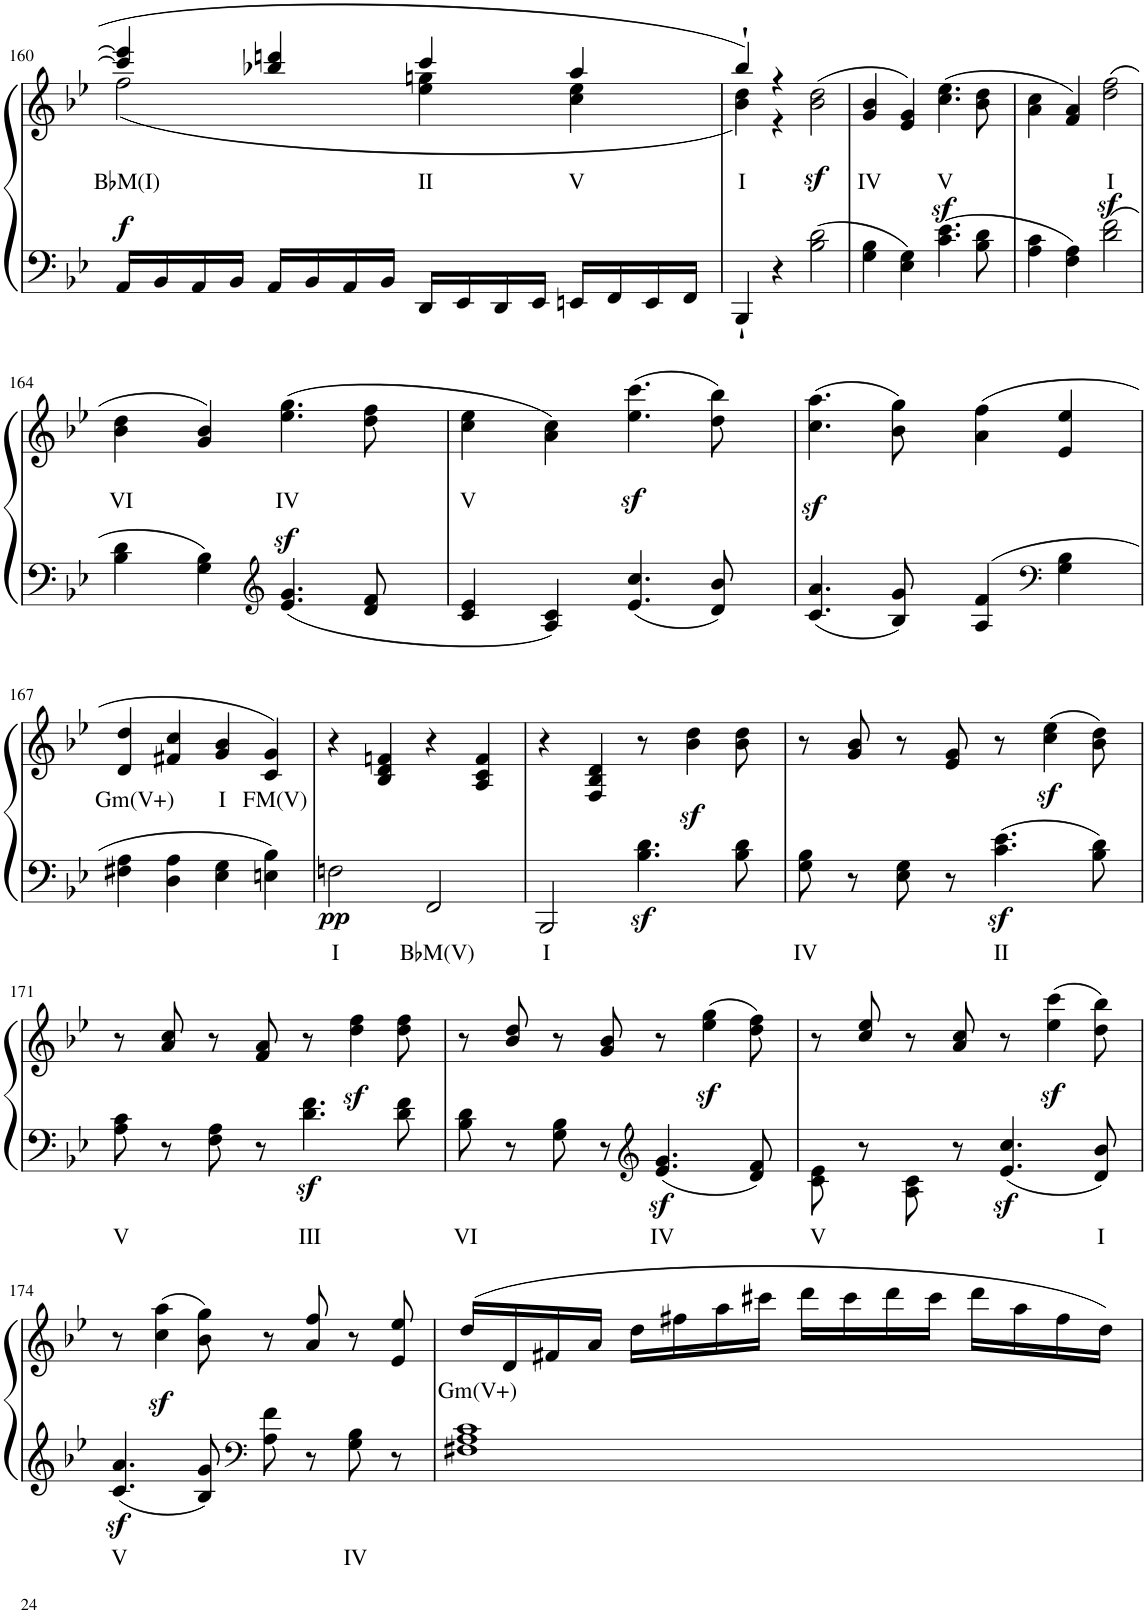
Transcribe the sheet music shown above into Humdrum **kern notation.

**kern	**text	**kern	**text	**dynam
*part1	*part1	*part1	*part1	*part1
*staff2	*staff2	*staff1	*staff1	*staff1/2
*I"Piano	*	*	*	*
*I'Pno	*	*	*	*
!!LO:PB:g=z
*clefF4	*	*clefG2	*	*
*k[b-e-]	*	*k[b-e-]	*	*
*M4/4	*	*M4/4	*	*
*met(c)	*	*met(c)	*	*
=160	=160	=160	=160	=160
*	*	*^	*	*
!	!	!	!	!LO:LY:b	!LO:DY:b
16AA/LL	.	4ccc/] 4eee-/]	(2ff\	B♭M(I)	f
16BB-/	.	.	.	.	.
16AA/	.	.	.	.	.
16BB-/JJ	.	.	.	.	.
16AA/LL	.	4bb-X/ 4dddn/	.	.	.
16BB-/	.	.	.	.	.
16AA/	.	.	.	.	.
16BB-/JJ	.	.	.	.	.
!	!	!	!	!LO:LY:b	!
16DD/LL	.	4ccc/	4ee-\ 4ggn\	II	.
16EE-/	.	.	.	.	.
16DD/	.	.	.	.	.
16EE-/JJ	.	.	.	.	.
!	!	!	!	!LO:LY:b	!
16EEn/LL	.	4aa/	4cc\ 4ee-\	V	.
16FF/	.	.	.	.	.
16EE/	.	.	.	.	.
16FF/JJ	.	.	.	.	.
=161	=161	=161	=161	=161	=161
!	!	!	!	!LO:LY:b	!
4BBB-'`/	.	4bb-'`/	4b-\' 4dd\')	I	.
4r	.	4r	4r	.	.
!	!	!	!	!	!LO:DY:b
2B-\ 2d\	.	(>2b-\ 2dd\	2ryy	.	sf
=162	=162	=162	=162	=162	=162
!	!	!	!	!LO:LY:b	!
*	*	*v	*v	*	*
4G\ 4B-\	.	4g/ 4b-/	IV	.
4E-\ 4G\	.	4e-/ 4g/)	.	.
!	!	!	!LO:LY:b	!
4.c\ 4.e-\	.	(4.cc\z< 4.ee-\z<	V	.
8B-\ 8d\	.	8b-\ 8dd\	.	.
=163	=163	=163	=163	=163
4A\ 4c\	.	4a\ 4cc\	.	.
4F\ 4A\	.	4f/ 4a/)	.	.
!	!	!	!LO:LY:b	!
2d\ 2f\	.	(>2dd\z< 2ff\z<	I	.
!!LO:LB:g=z
=164	=164	=164	=164	=164
!	!	!	!LO:LY:b	!
4B-\ 4d\	.	4b-\ 4dd\	VI	.
4G\ 4B-\	.	4g/ 4b-/)	.	.
*clefG2	*	*	*	*
!	!	!	!LO:LY:b	!
4.e-/ 4.g/	.	(4.ee-\z< 4.gg\z<	IV	.
8d/ 8f/	.	8dd\ 8ff\	.	.
=165	=165	=165	=165	=165
!	!	!	!LO:LY:b	!
4c/ 4e-/	.	4cc\ 4ee-\	V	.
4A/ 4c/	.	4a\ 4cc\)	.	.
4.e-/ 4.cc/	.	(4.ee-\z< 4.ccc\z<	.	.
8d/ 8b-/	.	8dd\ 8bb-\)	.	.
=166	=166	=166	=166	=166
4.c/ 4.a/	.	(4.cc\z< 4.aa\z<	.	.
8B-/ 8g/	.	8b-\ 8gg\)	.	.
4A/ 4f/	.	(4a\ 4ff\	.	.
*clefF4	*	*	*	*
4G\ 4B-\	.	4e-/ 4ee-/	.	.
!!LO:LB:g=z
=167	=167	=167	=167	=167
!	!	!	!LO:LY:b	!
4F#X\ 4A\	.	4d/ 4dd/	Gm(V+)	.
4D\ 4A\	.	4f#X/ 4cc/	.	.
!	!	!	!LO:LY:b	!
4E-\ 4G\	.	4g/ 4b-/	I	.
!	!	!	!LO:LY:b	!
4En\ 4B-\	.	4c/ 4g/)	FM(V)	.
=168	=168	=168	=168	=168
!	!LO:LY:b	!	!	!LO:DY:b=2
2Fn\	I	4r	.	pp
.	.	4B-/ 4d/ 4fn/	.	.
!	!LO:LY:b	!	!	!
2FF/	B♭M(V)	4r	.	.
.	.	4A/ 4c/ 4f/	.	.
=169	=169	=169	=169	=169
!	!LO:LY:b	!	!	!
2BBB-/	I	4r	.	.
.	.	4F/ 4B-/ 4d/	.	.
4.B-\z< 4.d\z<	.	8r	.	.
.	.	4b-\z< 4dd\z<	.	.
8B-\ 8d\	.	8b-\ 8dd\	.	.
=170	=170	=170	=170	=170
*^	*	*	*	*
!	!	!LO:LY:b	!	!	!
*	*	*	*^	*	*
8ryy	8G\ 8B-\	IV	8r	8ryy	.	.
8r	8ryy	.	8ryy	8g/ 8b-/	.	.
8ryy	8E-\ 8G\	.	8r	8ryy	.	.
8r	2ryy	.	8ryy	8e-/ 8g/	.	.
!	!	!LO:LY:b	!	!	!	!LO:DY:b=2
4.c\ 4.e-\	.	II	8r	2ryy	.	sf
!	!	!	!	!	!	!LO:DY:b
.	.	.	(>4cc\ 4ee-\	.	.	sf
8B-\ 8d\	8ryy	.	8b-\ 8dd\)	.	.	.
!!LO:LB:g=z	!!
=171	=171	=171	=171	=171	=171	=171
!	!	!LO:LY:b	!	!	!	!
8ryy	8A\ 8c\	V	8r	8ryy	.	.
8r	8ryy	.	8ryy	8a/ 8cc/	.	.
8ryy	8F\ 8A\	.	8r	8ryy	.	.
8r	2ryy	.	8ryy	8f/ 8a/	.	.
!	!	!LO:LY:b	!	!	!	!LO:DY:b=2
4.d\ 4.f\	.	III	8r	2ryy	.	sf
!	!	!	!	!	!	!LO:DY:b
.	.	.	4dd\ 4ff\	.	.	sf
8d\ 8f\	8ryy	.	8dd\ 8ff\	.	.	.
=172	=172	=172	=172	=172	=172	=172
!	!	!LO:LY:b	!	!	!	!
8ryy	8B-\ 8d\	VI	8r	8ryy	.	.
8r	8ryy	.	8ryy	8b-/ 8dd/	.	.
8ryy	8G\ 8B-\	.	8r	8ryy	.	.
8r	2ryy	.	8ryy	8g/ 8b-/	.	.
*clefG2	*	*	*	*	*	*
!	!	!LO:LY:b	!	!	!	!LO:DY:b=2
4.e-/ 4.g/	.	IV	8r	2ryy	.	sf
!	!	!	!	!	!	!LO:DY:b
.	.	.	(>4ee-\ 4gg\	.	.	sf
8d/ 8f/	8ryy	.	8dd\ 8ff\)	.	.	.
=173	=173	=173	=173	=173	=173	=173
!	!	!LO:LY:b	!	!	!	!
8ryy	8c\ 8e-\	V	8r	8ryy	.	.
8r	8ryy	.	8ryy	8cc/ 8ee-/	.	.
8ryy	8A\ 8c\	.	8r	8ryy	.	.
8r	2ryy	.	8ryy	8a/ 8cc/	.	.
!	!	!	!	!	!	!LO:DY:b=2
4.e-/ 4.cc/	.	.	8r	2ryy	.	sf
!	!	!	!	!	!	!LO:DY:b
.	.	.	(>4ee-\ 4ccc\	.	.	sf
!	!	!LO:LY:b	!	!	!	!
8d/ 8b-/	8ryy	I	8dd\ 8bb-\)	.	.	.
!!LO:LB:g=z	!!
=174	=174	=174	=174	=174	=174	=174
!	!	!LO:LY:b	!	!	!	!LO:DY:b=2
4.c/ 4.a/	2ryy	V	8r	8ryy	.	sf
!	!	!	!	!	!	!LO:DY:b
*	*	*	*v	*v	*	*
.	.	.	(>4cc\ 4aa\	.	sf
8B-/ 8g/	.	.	8b-\ 8gg\)	.	.
*clefF4	*	*	*	*	*
8ryy	8A\ 8f\	.	8r	.	.
*	*	*	*^	*	*
8r	8ryy	.	8ryy	8a/ 8ff/	.	.
!	!	!LO:LY:b	!	!	!	!
8ryy	8G\ 8B-\	IV	8r	8ryy	.	.
8r	8ryy	.	8ryy	8e-/ 8ee-/	.	.
=175	=175	=175	=175	=175	=175	=175
!	!	!	!	!	!LO:LY:b	!
*v	*v	*	*	*	*	*
*	*	*v	*v	*	*
1F#X 1A 1c	.	(16dd/LL	Gm(V+)	.
.	.	16d/	.	.
.	.	16f#X/	.	.
.	.	16a/JJ	.	.
.	.	16dd\LL	.	.
.	.	16ff#X\	.	.
.	.	16aa\	.	.
.	.	16ccc#X\JJ	.	.
.	.	16ddd\LL	.	.
.	.	16ccc#\	.	.
.	.	16ddd\	.	.
.	.	16ccc#\JJ	.	.
.	.	16ddd\LL	.	.
.	.	16aa\	.	.
.	.	16ff#\	.	.
.	.	16dd\JJ)	.	.
=	=	=	=	=
*-	*-	*-	*-	*-
